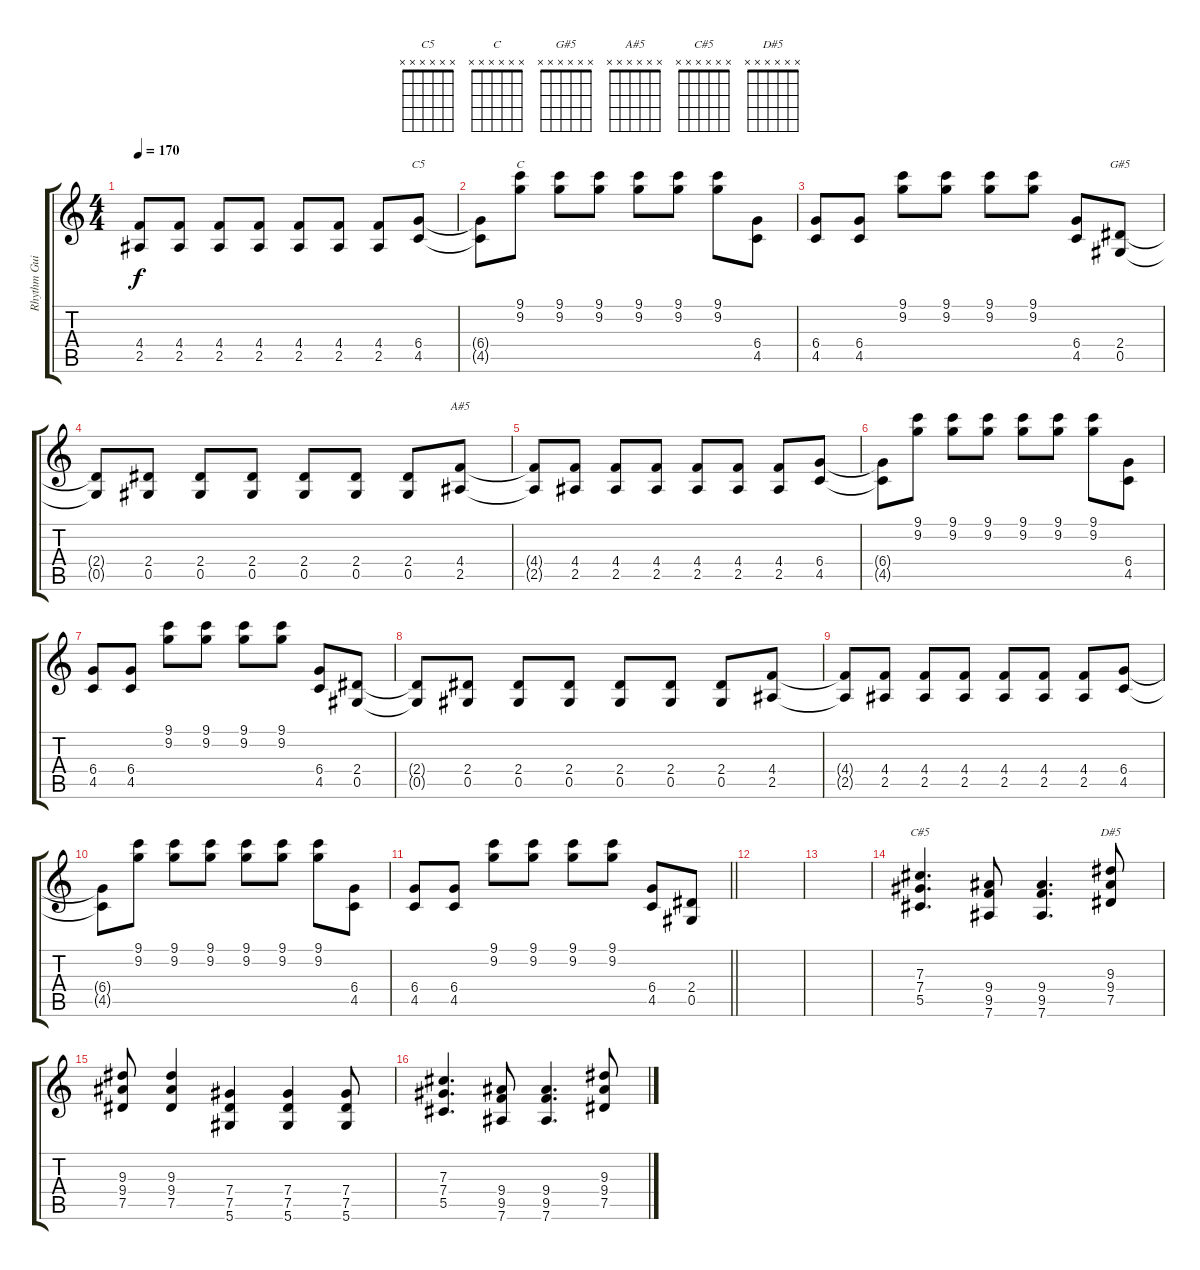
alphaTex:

\track ("Rhythm Guitar: Gilby" "Rhythm Gui") {instrument overdrivenguitar}
\staff {score tabs}
\tuning (Eb4 Bb3 Gb3 Db3 Ab2 Eb2) {hide}
\chord ("C5" x x x x x x)
\chord ("C" x x x x x x)
\chord ("G#5" x x x x x x)
\chord ("A#5" x x x x x x)
\chord ("C#5" x x x x x x)
\chord ("D#5" x x x x x x)
\ts (4 4)
\tempo 170
\clef g2
\ks c
(4.4{t} 2.5{t}).8{dy f} (4.4 2.5).8 (4.4 2.5).8 (4.4 2.5).8 (4.4 2.5).8 (4.4 2.5).8 (4.4 2.5).8 (6.4 4.5).8{ch "C5"} |
(6.4{t} 4.5{t}).8 (9.1 9.2).8{ch "C"} (9.1 9.2).8 (9.1 9.2).8 (9.1 9.2).8 (9.1 9.2).8 (9.1 9.2).8 (6.4 4.5).8 |
(6.4 4.5).8 (6.4 4.5).8 (9.1 9.2).8 (9.1 9.2).8 (9.1 9.2).8 (9.1 9.2).8 (6.4 4.5).8 (2.4 0.5).8{ch "G#5"} |
(2.4{t} 0.5{t}).8 (2.4 0.5).8 (2.4 0.5).8 (2.4 0.5).8 (2.4 0.5).8 (2.4 0.5).8 (2.4 0.5).8 (4.4 2.5).8{ch "A#5"} |
(4.4{t} 2.5{t}).8 (4.4 2.5).8 (4.4 2.5).8 (4.4 2.5).8 (4.4 2.5).8 (4.4 2.5).8 (4.4 2.5).8 (6.4 4.5).8 |
(6.4{t} 4.5{t}).8 (9.1 9.2).8 (9.1 9.2).8 (9.1 9.2).8 (9.1 9.2).8 (9.1 9.2).8 (9.1 9.2).8 (6.4 4.5).8 |
(6.4 4.5).8 (6.4 4.5).8 (9.1 9.2).8 (9.1 9.2).8 (9.1 9.2).8 (9.1 9.2).8 (6.4 4.5).8 (2.4 0.5).8 |
(2.4{t} 0.5{t}).8 (2.4 0.5).8 (2.4 0.5).8 (2.4 0.5).8 (2.4 0.5).8 (2.4 0.5).8 (2.4 0.5).8 (4.4 2.5).8 |
(4.4{t} 2.5{t}).8 (4.4 2.5).8 (4.4 2.5).8 (4.4 2.5).8 (4.4 2.5).8 (4.4 2.5).8 (4.4 2.5).8 (6.4 4.5).8 |
(6.4{t} 4.5{t}).8 (9.1 9.2).8 (9.1 9.2).8 (9.1 9.2).8 (9.1 9.2).8 (9.1 9.2).8 (9.1 9.2).8 (6.4 4.5).8 |
\barLineRight lightlight
(6.4 4.5).8 (6.4 4.5).8 (9.1 9.2).8 (9.1 9.2).8 (9.1 9.2).8 (9.1 9.2).8 (6.4 4.5).8 (2.4 0.5).8 |
|
|
(7.3 7.4 5.5).4{d ch "C#5"} (9.4 9.5 7.6).8 (9.4 9.5 7.6).4{d} (9.3 9.4 7.5).8{ch "D#5"} |
(9.3 9.4 7.5).8 (9.3 9.4 7.5).4 (7.4 7.5 5.6).4 (7.4 7.5 5.6).4 (7.4 7.5 5.6).8 |
(7.3 7.4 5.5).4{d} (9.4 9.5 7.6).8 (9.4 9.5 7.6).4{d} (9.3 9.4 7.5).8
